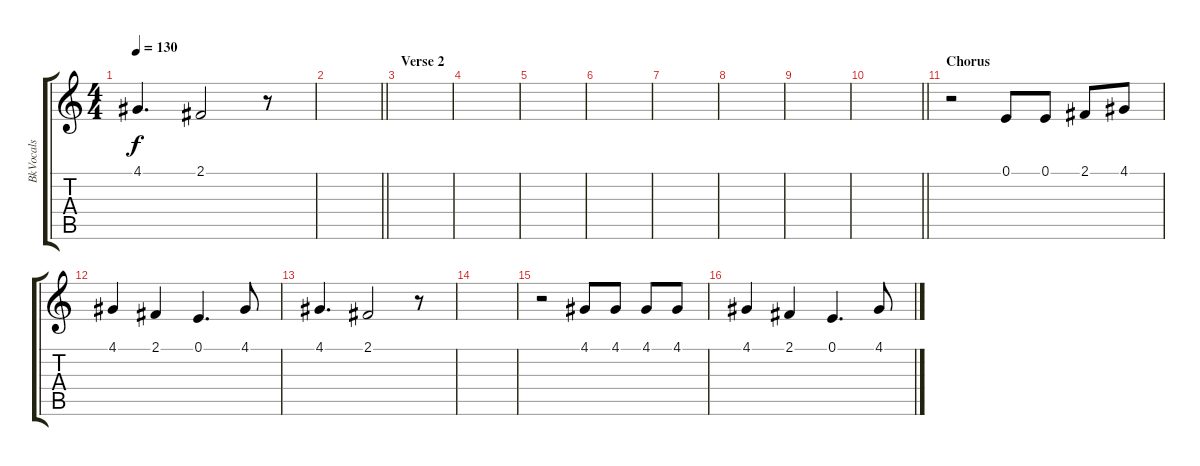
\track ("BkVocals" "BkVocals") {instrument lead7fifths}
\staff {score tabs}
\tuning (E4 B3 G3 D3 A2 E2) {hide}
\ts (4 4)
\tempo 130
\clef g2
\ks c
4.1.4{d dy f} 2.1.2 r.8 |
\barLineRight lightlight
|
\section ("" "Verse 2")
|
|
|
|
|
|
|
\barLineRight lightlight
|
\section ("" "Chorus")
r.2 0.1.8 0.1.8 2.1.8 4.1.8 |
4.1.4 2.1.4 0.1.4{d} 4.1.8 |
4.1.4{d} 2.1.2 r.8 |
|
r.2 4.1.8 4.1.8 4.1.8 4.1.8 |
4.1.4 2.1.4 0.1.4{d} 4.1.8
